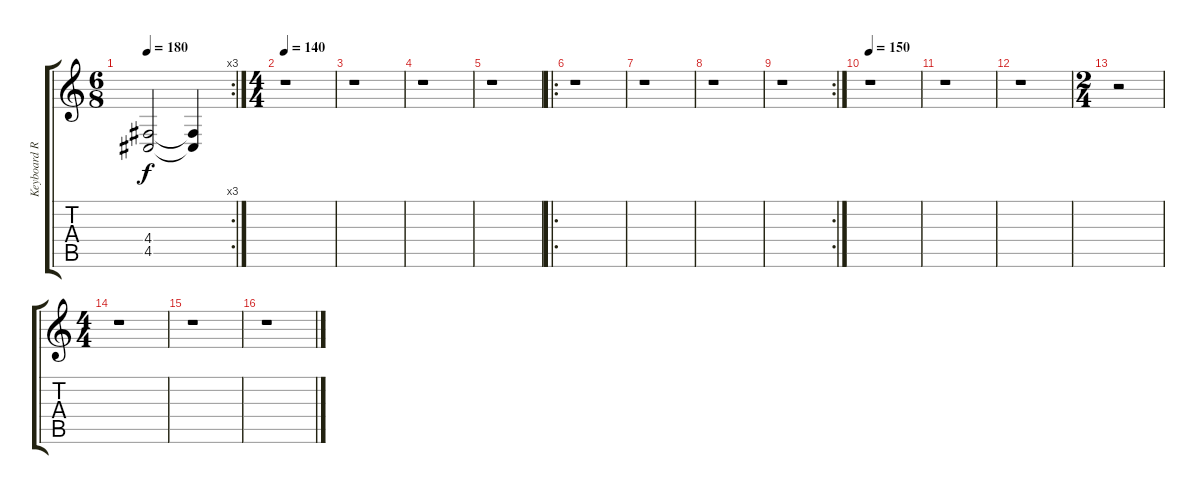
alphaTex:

\track ("Keyboard Rythem" "Keyboard R") {instrument stringensemble2}
\staff {score tabs}
\tuning (E4 B3 G3 D3 A2 E2) {hide}
\rc 3
\ts (6 8)
\tempo 180
\clef g2
\ks c
(4.4 4.5).2{dy f} (4.4{t} 4.5{t}).4 |
\ts (4 4)
\tempo 140
r.1 |
r.1 |
r.1 |
r.1 |
\ro
r.1 |
r.1 |
r.1 |
\rc 2
r.1 |
\tempo 150
r.1 |
r.1 |
r.1 |
\ts (2 4)
r.2 |
\ts (4 4)
r.1 |
r.1 |
r.1
